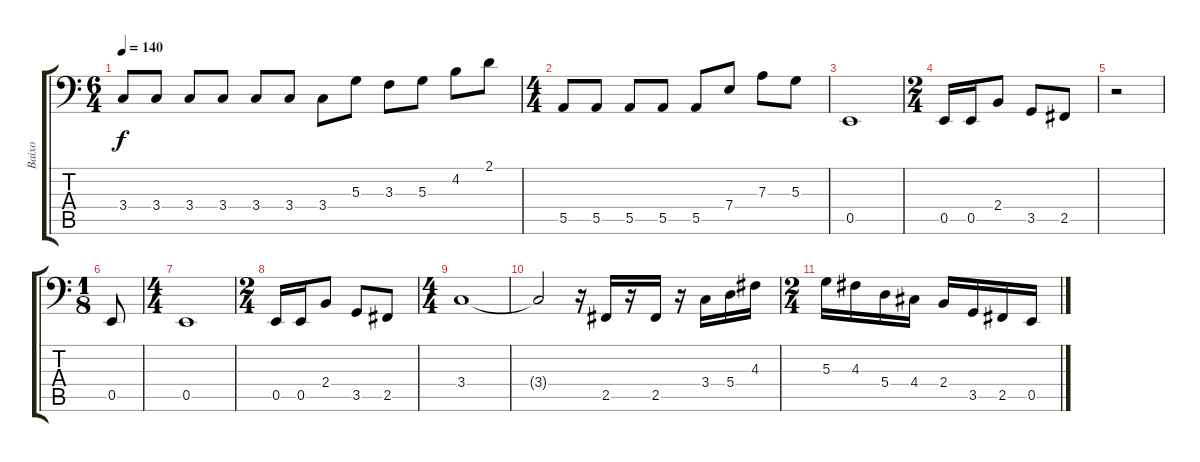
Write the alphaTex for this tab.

\track ("Baixo" "Baixo") {instrument electricbassfinger}
\staff {score tabs}
\tuning (C3 G2 D2 A1 E1 B0) {hide}
\ts (6 4)
\tempo 140
\clef f4
\ks c
3.4.8{dy f} 3.4.8 3.4.8 3.4.8 3.4.8 3.4.8 3.4.8 5.3.8 3.3.8 5.3.8 4.2.8 2.1.8 |
\ts (4 4)
5.5.8 5.5.8 5.5.8 5.5.8 5.5.8 7.4.8 7.3.8 5.3.8 |
0.5.1 |
\ts (2 4)
0.5.16 0.5.16 2.4.8 3.5.8 2.5.8 |
r.2 |
\ts (1 8)
0.5.8 |
\ts (4 4)
0.5.1 |
\ts (2 4)
0.5.16 0.5.16 2.4.8 3.5.8 2.5.8 |
\ts (4 4)
3.4.1 |
3.4{t}.2 r.16 2.5.16 r.16 2.5.16 r.16 3.4.16 5.4.16 4.3.16 |
\ts (2 4)
5.3.16 4.3.16 5.4.16 4.4.16 2.4.16 3.5.16 2.5.16 0.5.16
